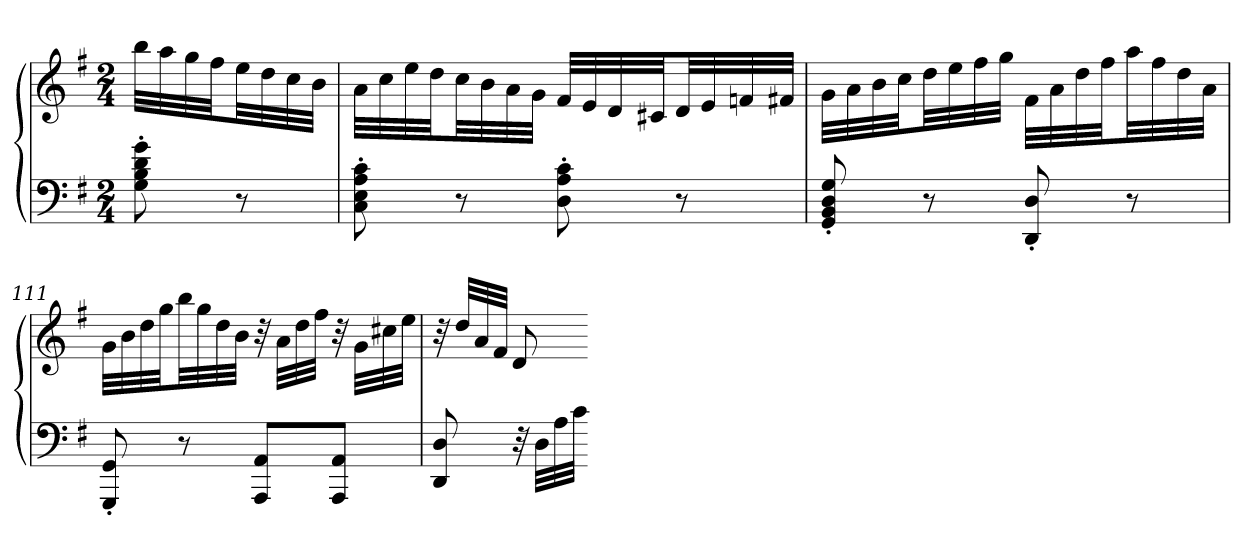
**kern	**kern
*part1	*part1
*staff2	*staff1
*clefF4	*clefG2
*k[f#]	*k[f#]
*G:	*G:
*M2/4	*M2/4
=	=
8G' 8B' 8d' 8g'	32bbLLL
.	32aa
.	32gg
.	32ff#JJ
8r	32eeLL
.	32dd
.	32cc
.	32bJJJ
=109	=109
8C' 8E' 8A' 8c'	32aLLL
.	32cc
.	32ee
.	32ddJJ
8r	32ccLL
.	32b
.	32a
.	32gJJJ
8D' 8A' 8c'	32f#LLL
.	32e
.	32d
.	32c#XJJ
8r	32dLL
.	32e
.	32fn
.	32f#XJJJ
=110	=110
8GG' 8BB' 8D' 8G'	32gLLL
.	32a
.	32b
.	32ccJJ
8r	32ddLL
.	32ee
.	32ff#
.	32ggJJJ
8DD' 8D'	32f#LLL
.	32a
.	32dd
.	32ff#JJ
8r	32aaLL
.	32ff#
.	32dd
.	32aJJJ
=111	=111
8GGG' 8GG'	32gLLL
.	32b
.	32dd
.	32ggJJ
8r	32bbLL
.	32gg
.	32dd
.	32bJJJ
8AAA 8AAL	32r
.	32aLLL
.	32dd
.	32ff#JJJ
8AAA 8AAJ	32r
.	32gLLL
.	32cc#X
.	32eeJJJ
=112	=112
8DD 8D	32r
.	32ddLLL
.	32a
.	32f#JJJ
32r	8d
32DLLL	.
32A	.
32cJJJ	.
=-	=-
*-	*-
